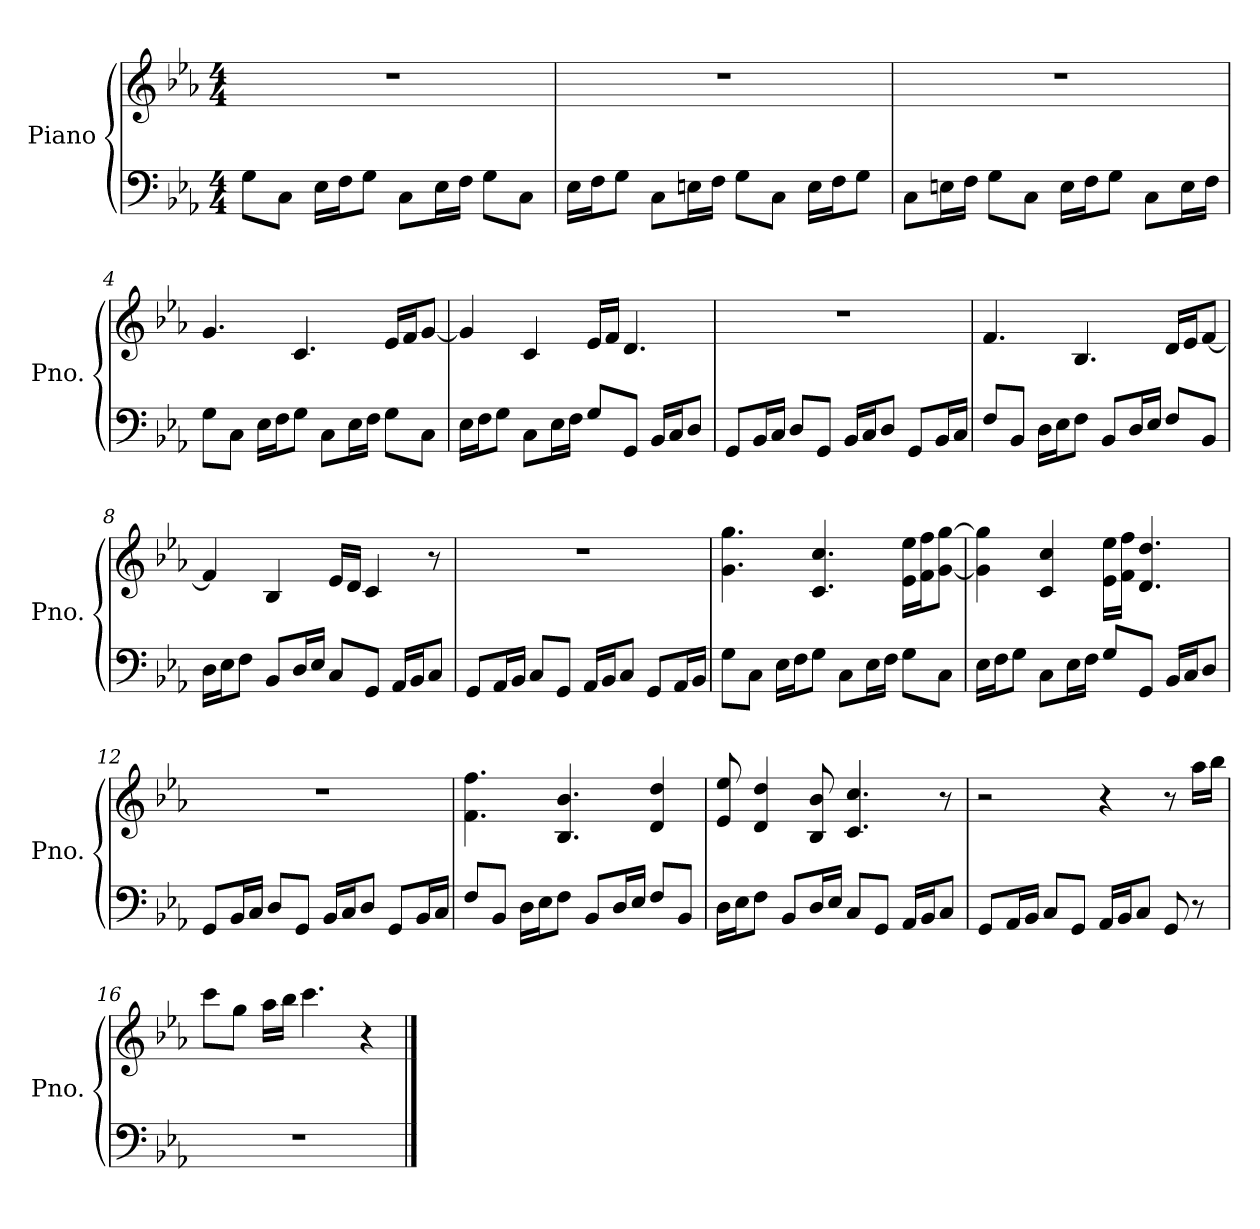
**kern	**kern
*part1	*part1
*staff2	*staff1
*I"Piano	*
*I'Pno.	*
*clefF4	*clefG2
*k[b-e-a-]	*k[b-e-a-]
*M4/4	*M4/4
*MM100	*MM100
=1	=1
8G\L	1r
8C\J	.
16E-\LL	.
16F\J	.
8G\J	.
8C\L	.
16E-\L	.
16F\JJ	.
8G\L	.
8C\J	.
=2	=2
16E-\LL	1r
16F\J	.
8G\J	.
8C\L	.
16En\L	.
16F\JJ	.
8G\L	.
8C\J	.
16E\LL	.
16F\J	.
8G\J	.
=3	=3
8C\L	1r
16En\L	.
16F\JJ	.
8G\L	.
8C\J	.
16E\LL	.
16F\J	.
8G\J	.
8C\L	.
16E\L	.
16F\JJ	.
=4	=4
8G\L	4.g/
8C\J	.
16E-\LL	.
16F\J	.
8G\J	4.c/
8C\L	.
16E-\L	.
16F\JJ	.
8G\L	16e-/LL
.	16f/J
8C\J	[8g/J
!!LO:LB:g=z
=5	=5
16E-\LL	4g/]
16F\J	.
8G\J	.
8C\L	4c/
16E-\L	.
16F\JJ	.
8G/L	16e-/LL
.	16f/JJ
8GG/J	4.d/
16BB-/LL	.
16C/J	.
8D/J	.
=6	=6
8GG/L	1r
16BB-/L	.
16C/JJ	.
8D/L	.
8GG/J	.
16BB-/LL	.
16C/J	.
8D/J	.
8GG/L	.
16BB-/L	.
16C/JJ	.
=7	=7
8F/L	4.f/
8BB-/J	.
16D\LL	.
16E-\J	.
8F\J	4.B-/
8BB-/L	.
16D/L	.
16E-/JJ	.
8F/L	16d/LL
.	16e-/J
8BB-/J	[8f/J
=8	=8
16D\LL	4f/]
16E-\J	.
8F\J	.
8BB-/L	4B-/
16D/L	.
16E-/JJ	.
8C/L	16e-/LL
.	16d/JJ
8GG/J	4c/
16AA-/LL	.
16BB-/J	.
8C/J	8r
!!LO:LB:g=z
=9	=9
8GG/L	1r
16AA-/L	.
16BB-/JJ	.
8C/L	.
8GG/J	.
16AA-/LL	.
16BB-/J	.
8C/J	.
8GG/L	.
16AA-/L	.
16BB-/JJ	.
=10	=10
8G\L	4.g\ 4.gg\
8C\J	.
16E-\LL	.
16F\J	.
8G\J	4.c/ 4.cc/
8C\L	.
16E-\L	.
16F\JJ	.
8G\L	16e-\ 16ee-\LL
.	16f\ 16ff\J
8C\J	[8g\ [8gg\J
=11	=11
16E-\LL	4g\] 4gg\]
16F\J	.
8G\J	.
8C\L	4c/ 4cc/
16E-\L	.
16F\JJ	.
8G/L	16e-\ 16ee-\LL
.	16f\ 16ff\JJ
8GG/J	4.d/ 4.dd/
16BB-/LL	.
16C/J	.
8D/J	.
=12	=12
8GG/L	1r
16BB-/L	.
16C/JJ	.
8D/L	.
8GG/J	.
16BB-/LL	.
16C/J	.
8D/J	.
8GG/L	.
16BB-/L	.
16C/JJ	.
!!LO:LB:g=z
=13	=13
8F/L	4.f\ 4.ff\
8BB-/J	.
16D\LL	.
16E-\J	.
8F\J	4.B-/ 4.b-/
8BB-/L	.
16D/L	.
16E-/JJ	.
8F/L	4d/ 4dd/
8BB-/J	.
=14	=14
16D\LL	8e-/ 8ee-/
16E-\J	.
8F\J	4d/ 4dd/
8BB-/L	.
16D/L	8B-/ 8b-/
16E-/JJ	.
8C/L	4.c/ 4.cc/
8GG/J	.
16AA-/LL	.
16BB-/J	.
8C/J	8r
=15	=15
8GG/L	2r
16AA-/L	.
16BB-/JJ	.
8C/L	.
8GG/J	.
16AA-/LL	4r
16BB-/J	.
8C/J	.
8GG/	8r
8r	16aa-\LL
.	16bb-\JJ
=16	=16
1r	8ccc\L
.	8gg\J
.	16aa-\LL
.	16bb-\JJ
.	4.ccc\
.	4r
==	==
*-	*-
